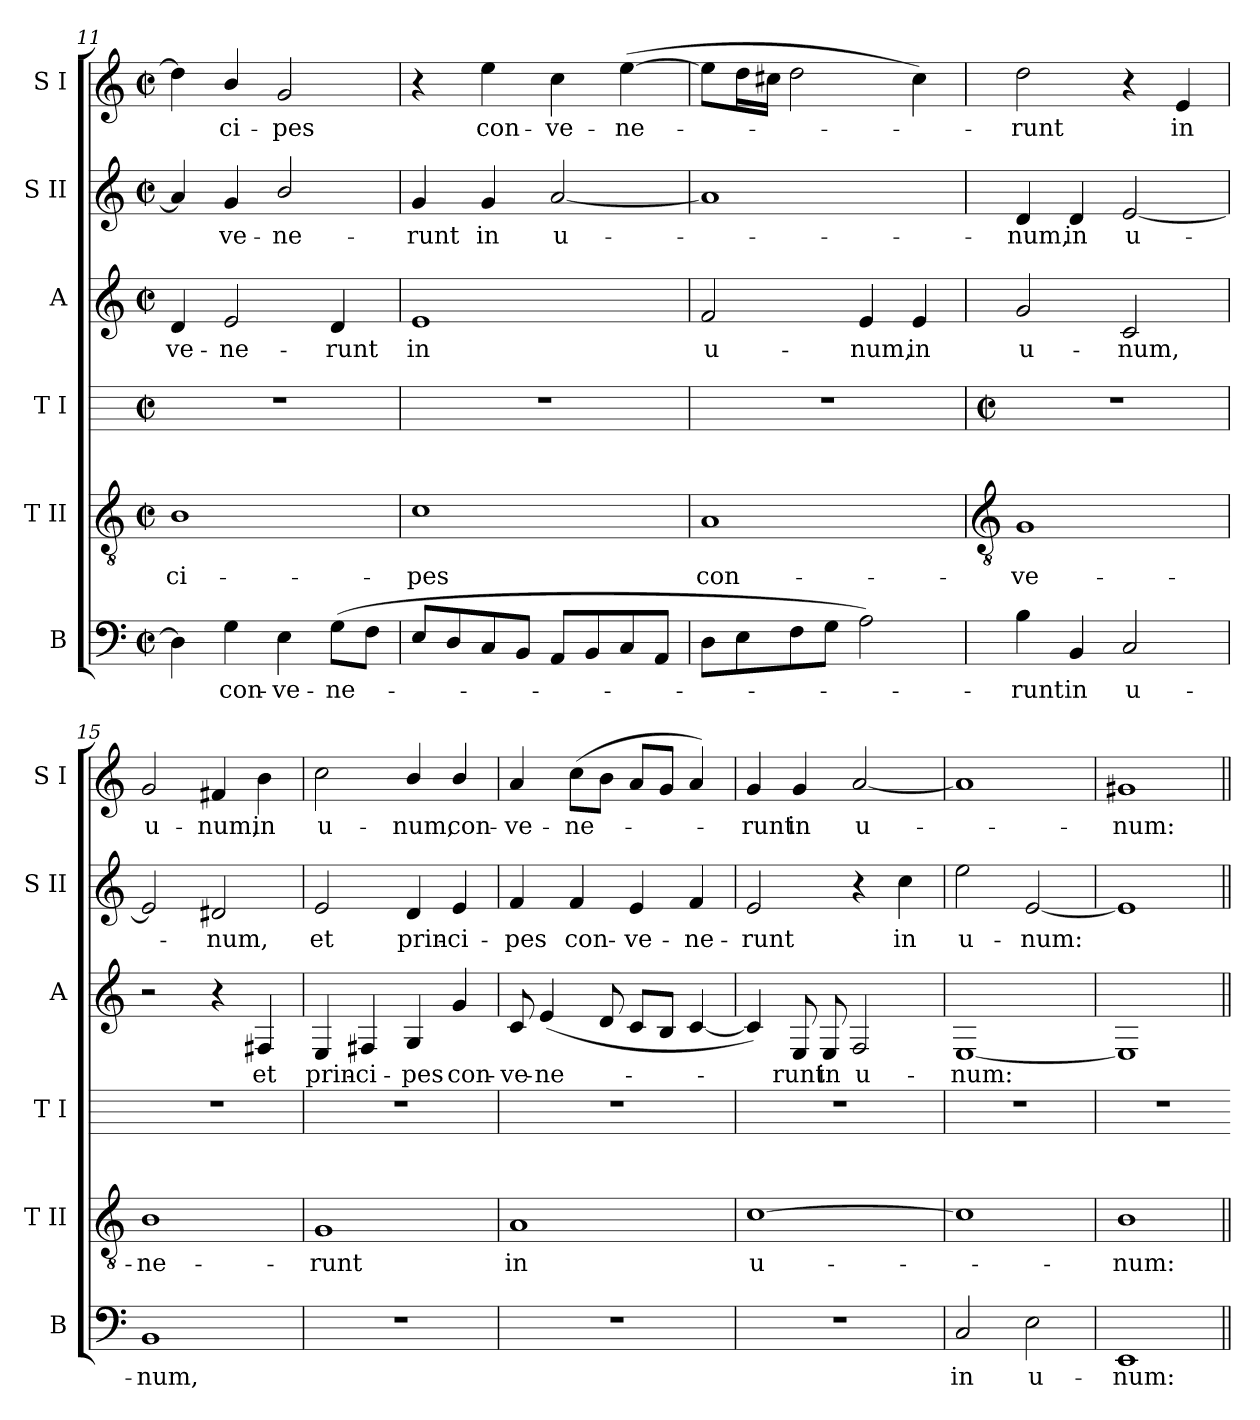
**kern	**text	**kern	**text	**kern	**kern	**text	**kern	**text	**kern	**text
*part6	*part6	*part5	*part5	*part4	*part3	*part3	*part2	*part2	*part1	*part1
*staff6	*staff6	*staff5	*staff5	*staff4	*staff3	*staff3	*staff2	*staff2	*staff1	*staff1
*I"B	*	*I"T II	*	*I"T I	*I"A	*	*I"S II	*	*I"S I	*
*I'B	*	*I'T II	*	*I'T I	*I'A	*	*I'S II	*	*I'S I	*
*clefF4	*	*clefGv2	*	*	*clefG2	*	*clefG2	*	*clefG2	*
*k[]	*	*k[]	*	*	*k[]	*	*k[]	*	*k[]	*
*C:	*	*C:	*	*	*C:	*	*C:	*	*C:	*
*M2/2	*	*M2/2	*	*M2/2	*M2/2	*	*M2/2	*	*M2/2	*
*met(c|)	*	*met(c|)	*	*met(c|)	*met(c|)	*	*met(c|)	*	*met(c|)	*
=11	=11	=11	=11	=11	=11	=11	=11	=11	=11	=11
!	!LO:LY:b	!	!LO:LY:b	!	!	!LO:LY:b	!	!	!	!
4D]	.	1B	-ci-	1r	4d	-ve-	4a]	.	4dd]	.
!	!LO:LY:b	!	!	!	!	!LO:LY:b	!	!LO:LY:b	!	!LO:LY:b
4G	con-	.	.	.	2e	-ne-	4g	ve-	4b/	ci-
!	!LO:LY:b	!	!	!	!	!	!	!LO:LY:b	!	!LO:LY:b
4E	-ve-	.	.	.	.	.	2b/	-ne-	2g	-pes
!	!LO:LY:b	!	!	!	!	!LO:LY:b	!	!	!	!
(>8GL	-ne-	.	.	.	4d	-runt	.	.	.	.
8FJ	.	.	.	.	.	.	.	.	.	.
=12	=12	=12	=12	=12	=12	=12	=12	=12	=12	=12
!	!	!	!LO:LY:b	!	!	!LO:LY:b	!	!LO:LY:b	!	!
8EL	.	1c	-pes	1r	1e	in	4g	-runt	4r	.
8D	.	.	.	.	.	.	.	.	.	.
!	!	!	!	!	!	!	!	!LO:LY:b	!	!LO:LY:b
8C	.	.	.	.	.	.	4g	in	4ee	con-
8BBJ	.	.	.	.	.	.	.	.	.	.
!	!	!	!	!	!	!	!	!LO:LY:b	!	!LO:LY:b
8AAL	.	.	.	.	.	.	[2a	u-	4cc	-ve-
8BB	.	.	.	.	.	.	.	.	.	.
!	!	!	!	!	!	!	!	!	!	!LO:LY:b
8C	.	.	.	.	.	.	.	.	(>[4ee	-ne-
8AAJ	.	.	.	.	.	.	.	.	.	.
=13	=13	=13	=13	=13	=13	=13	=13	=13	=13	=13
!	!	!	!LO:LY:b	!	!	!LO:LY:b	!	!	!	!
8DL	.	1A	con-	1r	2f	u-	1a]	.	8eeL]	.
8E	.	.	.	.	.	.	.	.	16ddL	.
.	.	.	.	.	.	.	.	.	16cc#XJJ	.
8F	.	.	.	.	.	.	.	.	2dd	.
8GJ	.	.	.	.	.	.	.	.	.	.
!	!	!	!	!	!	!LO:LY:b	!	!	!	!
2A)	.	.	.	.	4e	-num,	.	.	.	.
!	!	!	!	!	!	!LO:LY:b	!	!	!	!
.	.	.	.	.	4e	in	.	.	4cc#)	.
!!LO:LB:g=z
=14	=14	=14	=14	=14	=14	=14	=14	=14	=14	=14
*	*	*clefGv2	*	*	*	*	*	*	*	*
*	*	*	*	*M2/2	*	*	*	*	*	*
*	*	*	*	*met(c|)	*	*	*	*	*	*
!	!LO:LY:b	!	!LO:LY:b	!	!	!LO:LY:b	!	!LO:LY:b	!	!LO:LY:b
4B	runt	1G	-ve-	1r	2g	u-	4d	num,	2dd	runt
!	!LO:LY:b	!	!	!	!	!	!	!LO:LY:b	!	!
4BB	in	.	.	.	.	.	4d	in	.	.
!	!LO:LY:b	!	!	!	!	!LO:LY:b	!	!LO:LY:b	!	!
2C	u-	.	.	.	2c	-num,	[2e	u-	4r	.
!	!	!	!	!	!	!	!	!	!	!LO:LY:b
.	.	.	.	.	.	.	.	.	4e	in
=15	=15	=15	=15	=15	=15	=15	=15	=15	=15	=15
!	!LO:LY:b	!	!LO:LY:b	!	!	!	!	!	!	!LO:LY:b
1BB	-num,	1B	-ne-	1r	2r	.	2e]	.	2g	u-
!	!	!	!	!	!	!	!	!LO:LY:b	!	!LO:LY:b
.	.	.	.	.	4r	.	2d#X	num,	4f#X	-num,
!	!	!	!	!	!	!LO:LY:b	!	!	!	!LO:LY:b
.	.	.	.	.	4F#X	et	.	.	4b	in
=16	=16	=16	=16	=16	=16	=16	=16	=16	=16	=16
!	!	!	!LO:LY:b	!	!	!LO:LY:b	!	!LO:LY:b	!	!LO:LY:b
1r	.	1G	-runt	1r	4E	prin-	2e	et	2cc	u-
!	!	!	!	!	!	!LO:LY:b	!	!	!	!
.	.	.	.	.	4F#X	-ci-	.	.	.	.
!	!	!	!	!	!	!LO:LY:b	!	!LO:LY:b	!	!LO:LY:b
.	.	.	.	.	4G	-pes	4d	prin-	4b/	-num,
!	!	!	!	!	!	!LO:LY:b	!	!LO:LY:b	!	!LO:LY:b
.	.	.	.	.	4g	con-	4e	-ci-	4b/	con-
=17	=17	=17	=17	=17	=17	=17	=17	=17	=17	=17
!	!	!	!LO:LY:b	!	!	!LO:LY:b	!	!LO:LY:b	!	!LO:LY:b
1r	.	1A	in	1r	8c	-ve-	4f	-pes	4a	-ve-
!	!	!	!	!	!	!LO:LY:b	!	!	!	!
.	.	.	.	.	(<4e	-ne-	.	.	.	.
!	!	!	!	!	!	!	!	!LO:LY:b	!	!LO:LY:b
.	.	.	.	.	.	.	4f	con-	(<8ccL	-ne-
.	.	.	.	.	8d	.	.	.	8bJ	.
!	!	!	!	!	!	!	!	!LO:LY:b	!	!
.	.	.	.	.	8cL	.	4e	-ve-	8aL	.
.	.	.	.	.	8BJ	.	.	.	8gJ	.
!	!	!	!	!	!	!	!	!LO:LY:b	!	!
.	.	.	.	.	[4c	.	4f	-ne-	4a)	.
=18	=18	=18	=18	=18	=18	=18	=18	=18	=18	=18
!	!	!	!LO:LY:b	!	!	!	!	!LO:LY:b	!	!LO:LY:b
1r	.	[1c	u-	1r	4c])	.	2e	-runt	4g	runt
!	!	!	!	!	!	!LO:LY:b	!	!	!	!LO:LY:b
.	.	.	.	.	8E	runt	.	.	4g	in
!	!	!	!	!	!	!LO:LY:b	!	!	!	!
.	.	.	.	.	8E	in	.	.	.	.
!	!	!	!	!	!	!LO:LY:b	!	!	!	!LO:LY:b
.	.	.	.	.	2F	u-	4r	.	[2a	u-
!	!	!	!	!	!	!	!	!LO:LY:b	!	!
.	.	.	.	.	.	.	4cc	in	.	.
=19	=19	=19	=19	=19	=19	=19	=19	=19	=19	=19
!	!LO:LY:b	!	!	!	!	!LO:LY:b	!	!LO:LY:b	!	!
2C	in	1c]	.	1r	[1E	-num:	2ee	u-	1a]	.
!	!LO:LY:b	!	!	!	!	!	!	!LO:LY:b	!	!
2E	u-	.	.	.	.	.	[2e	-num:	.	.
=20	=20	=20	=20	=20	=20	=20	=20	=20	=20	=20
!	!LO:LY:b	!	!LO:LY:b	!	!	!	!	!	!	!LO:LY:b
1EE	-num:	1B	num:	1r	1E]	.	1e]	.	1g#X	num:
=||	=||	=||	=||	=	=||	=||	=||	=||	=||	=||
*-	*-	*-	*-	*-	*-	*-	*-	*-	*-	*-
